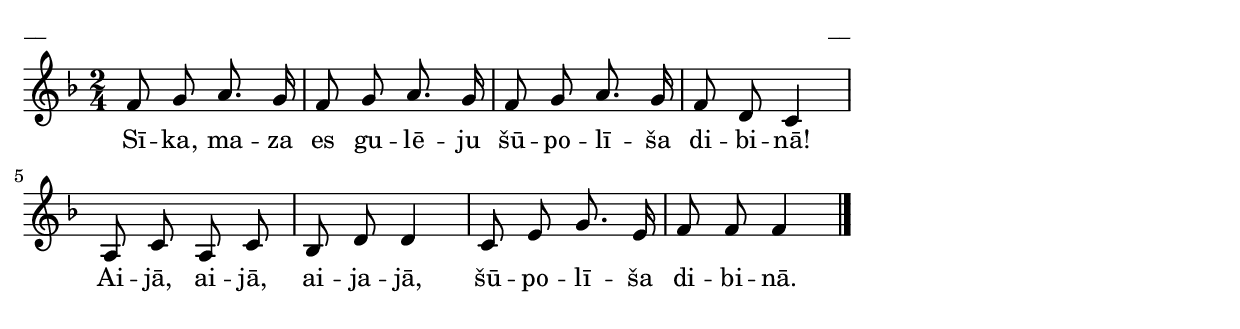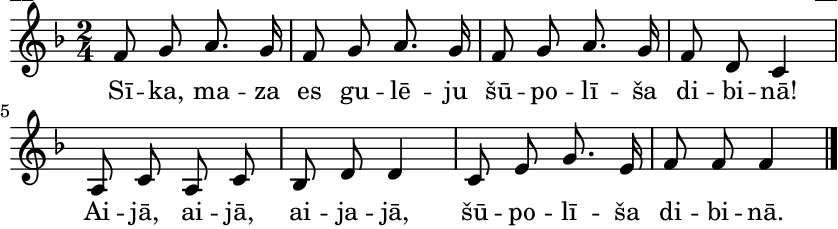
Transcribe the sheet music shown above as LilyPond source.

\version "2.13.18"
#(ly:set-option 'crop #t)

%\header {
%    title = "Sīka, maza es gulēju"
%}
% AALapas
\paper {
line-width = 14\cm
left-margin = 0.4\cm
between-system-padding = 0.1\cm
between-system-space = 0.1\cm
}
\layout {
indent = #0
ragged-last = ##f
}


voiceA = \relative c' {
\clef "treble"
\key f \major
\time 2/4
f8 g a8. g16 |
f8 g a8. g16 |
f8 g a8. g16 |
f8 d c4 |
a8 c a c |
bes8 d d4 |
c8 e g8. e16 |
f8 f f4
\bar "|."
} 

lyricA = \lyricmode {
Sī -- ka, ma -- za es gu -- lē -- ju šū -- po -- lī -- ša di -- bi -- nā! 
Ai -- jā, ai -- jā, ai -- ja -- jā, šū -- po -- lī -- ša di -- bi -- nā.  
}

fullScore = <<
\new Staff {
<<
\new Voice = "voiceA" { \oneVoice \autoBeamOff \voiceA }
\new Lyrics \lyricsto "voiceA" \lyricA
>>
}
>>

\score {
\fullScore
\header { piece = "__" opus = "__" }
}
\markup { \with-color #(x11-color 'white) \sans \smaller "__" }
\score {
\unfoldRepeats
\fullScore
\midi {
\context { \Staff \remove "Staff_performer" }
\context { \Voice \consists "Staff_performer" }
}
}



